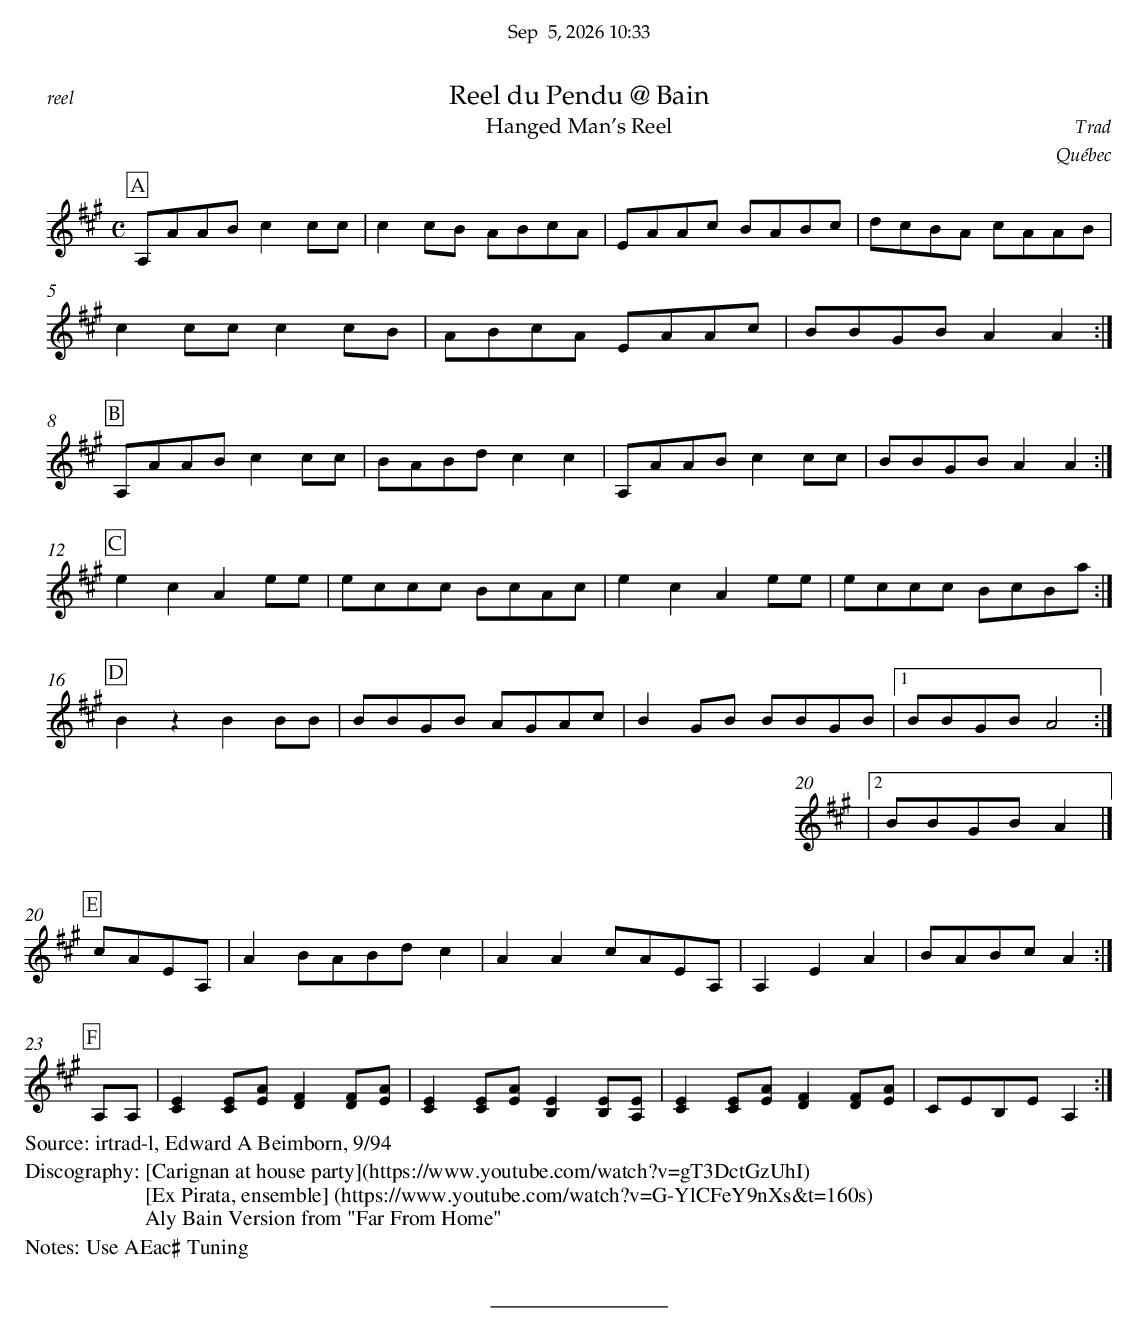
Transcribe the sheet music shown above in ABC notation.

X:1
T:Reel du Pendu @ Bain
T:Hanged Man's Reel
C:Trad
O:Québec
M:C
L:1/8
K:Amaj
P:A
A,AAB c2 cc|c2 cB ABcA|EAAc BABc|dcBA cAAB|
c2 cc c2 cB|ABcA EAAc|BBGB A2 A2:|
%%vskip 0.5cm
P:B
A,AAB c2 cc|BABd c2 c2|A,AAB c2 cc|BBGB A2 A2:|
%%vskip 0.5cm
P:C
e2 c2 A2 ee|eccc BcAc|e2 c2 A2 ee|eccc BcBa:|
%%vskip 0.5cm
P:D
B2 z2 B2 BB|BBGB AGAc|B2 GB BBGB|1 BBGB A4:|
|2 BBGB A2|]
%%vskip 0.5cm
P:E
cAEA,|A2 BABd c2|A2 A2 cAEA,|A,2 E2 A2|BABc A2:|
%%vskip 0.5cm
P:F
A,A,|[C2E2][CE][AE] [D2F2] [DF][AE]|[C2E2] [CE][AE] [B,2E2] [B,E][A,E]|[C2E2] [CE][AE] [D2F2] [DF][AE]|CEB,E A,2:|]
